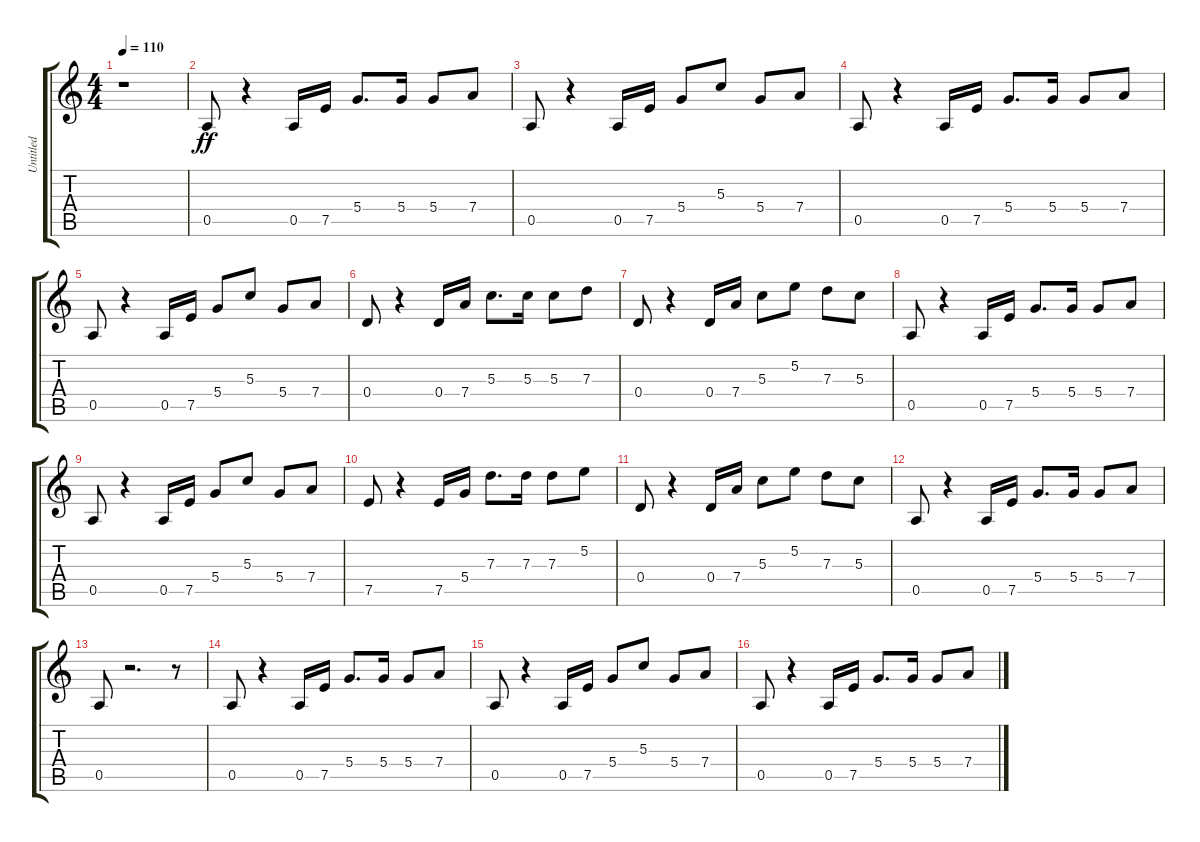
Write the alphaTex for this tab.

\track ("Untitled" "Untitled") {instrument overdrivenguitar}
\staff {score tabs}
\tuning (E4 B3 G3 D3 A2 E2) {hide}
\ts (4 4)
\tempo 110
\clef g2
\ks c
r.1{dy ff instrument overdrivenguitar} |
0.5.8 r.4 0.5.16 7.5.16 5.4.8{d} 5.4.16 5.4.8 7.4.8 |
0.5.8 r.4 0.5.16 7.5.16 5.4.8 5.3.8 5.4.8 7.4.8 |
0.5.8 r.4 0.5.16 7.5.16 5.4.8{d} 5.4.16 5.4.8 7.4.8 |
0.5.8 r.4 0.5.16 7.5.16 5.4.8 5.3.8 5.4.8 7.4.8 |
0.4.8 r.4 0.4.16 7.4.16 5.3.8{d} 5.3.16 5.3.8 7.3.8 |
0.4.8 r.4 0.4.16 7.4.16 5.3.8 5.2.8 7.3.8 5.3.8 |
0.5.8 r.4 0.5.16 7.5.16 5.4.8{d} 5.4.16 5.4.8 7.4.8 |
0.5.8 r.4 0.5.16 7.5.16 5.4.8 5.3.8 5.4.8 7.4.8 |
7.5.8 r.4 7.5.16 5.4.16 7.3.8{d} 7.3.16 7.3.8 5.2.8 |
0.4.8 r.4 0.4.16 7.4.16 5.3.8 5.2.8 7.3.8 5.3.8 |
0.5.8 r.4 0.5.16 7.5.16 5.4.8{d} 5.4.16 5.4.8 7.4.8 |
0.5.8 r.2{d} r.8 |
0.5.8 r.4 0.5.16 7.5.16 5.4.8{d} 5.4.16 5.4.8 7.4.8 |
0.5.8 r.4 0.5.16 7.5.16 5.4.8 5.3.8 5.4.8 7.4.8 |
0.5.8 r.4 0.5.16 7.5.16 5.4.8{d} 5.4.16 5.4.8 7.4.8
